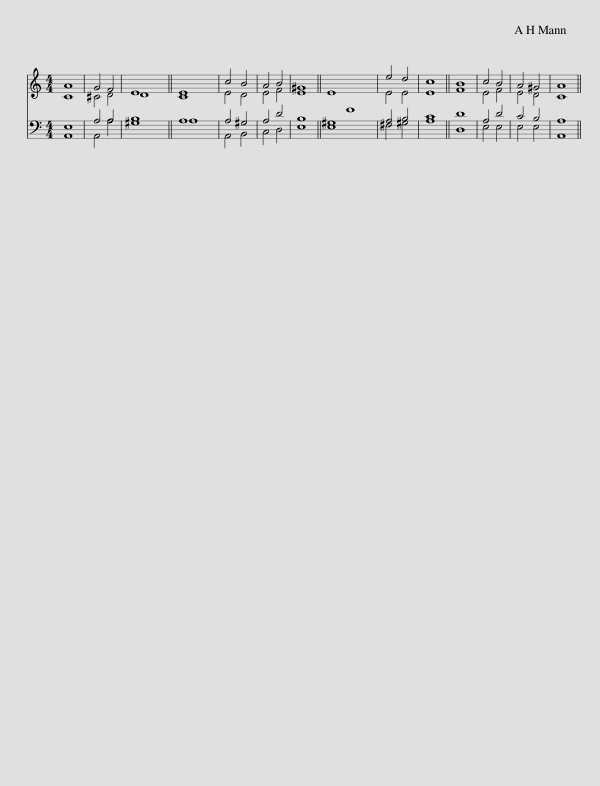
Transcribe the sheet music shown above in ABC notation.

X:1
%%score { ( 1 2 ) | ( 3 4 ) }
L:1/8
Q:1/4=200
M:4/4
I:linebreak $
K:C
V:1 treble
V:2 treble
V:3 bass
V:4 bass
V:1
 A8 | G4 F4 | E8 || E8 | c4 B4 | %5
 A4 B4 | ^G8 || E8 | e4 d4 | c8 || %10
 B8 | c4 B4 | A4 ^G4 | A8 || %14
V:2
 C8 | ^C4 D4 | D8 || C8 | E4 D4 | %5
 E4 F4 | E8 || E8 | E4 E4 | E8 || %10
 F8 | E4 F4 | E4 D4 | C8 || %14
V:3
 E,8 | A,4 A,4 | B,8 || A,8 | A,4 ^G,4 | %5
 A,4 D4 | B,8 || ^G,8 | A,4 B,4 | C8 || %10
 D8 | A,4 D4 | C4 B,4 | A,8 || %14
V:4
 A,,8 | A,,4 A,4 | ^G,8 || A,8 | A,,4 B,,4 | %5
 C,4 D,4 | E,8 || E,8 | ^F,4 ^G,4 | A,8 || %10
 D,8 | E,4 E,4 | E,4 E,4 | A,,8 || %14
